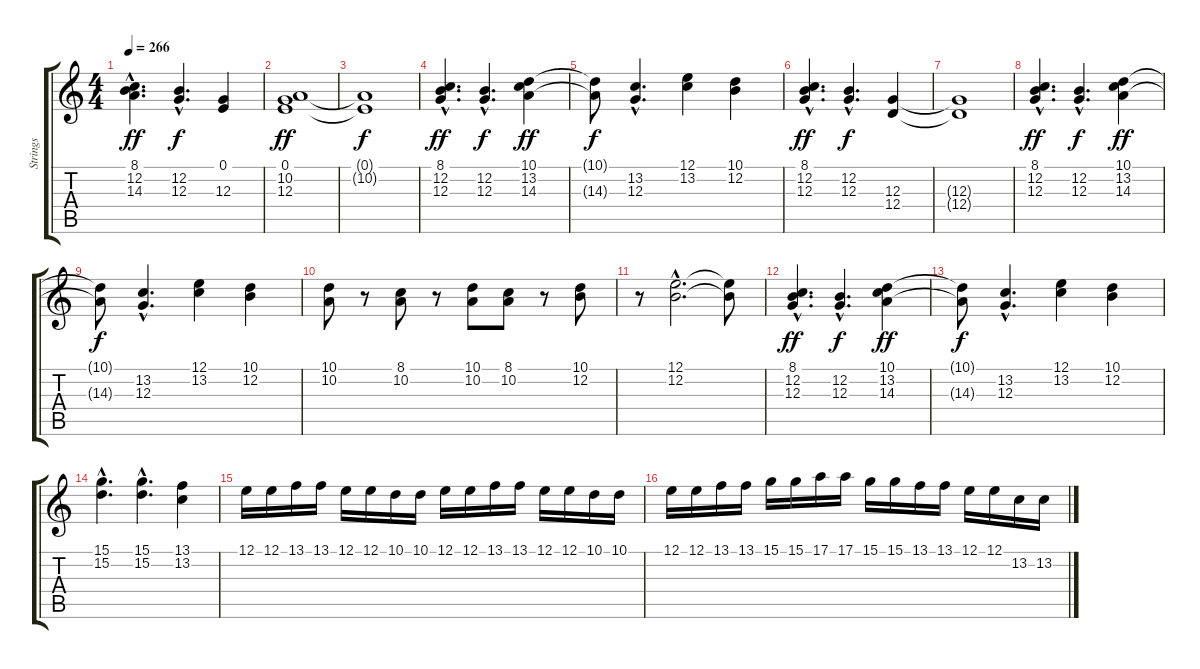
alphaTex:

\track ("Strings" "Strings") {instrument stringensemble1}
\staff {score tabs}
\tuning (E4 B3 G3 D3 A2 E2) {hide}
\ts (4 4)
\tempo 266
\clef g2
\ks c
(8.1{hac} 12.2 14.3{hac}).4{d dy ff} (12.2{hac} 12.3{hac}).4{d dy f} (0.1 12.3).4 |
(0.1 10.2 12.3).1{dy ff} |
(0.1{t} 10.2{t}).1{dy f} |
(8.1{hac} 12.2 12.3{hac}).4{d dy ff} (12.2{hac} 12.3{hac}).4{d dy f} (10.1 13.2 14.3).4{dy ff} |
(10.1{t} 14.3{t}).8{dy f} (13.2{hac} 12.3{hac}).4{d} (12.1 13.2).4 (10.1 12.2).4 |
(8.1{hac} 12.2 12.3{hac}).4{d dy ff} (12.2{hac} 12.3{hac}).4{d dy f} (12.3 12.4).4 |
(12.3{t} 12.4{t}).1 |
(8.1{hac} 12.2 12.3{hac}).4{d dy ff} (12.2{hac} 12.3{hac}).4{d dy f} (10.1 13.2 14.3).4{dy ff} |
(10.1{t} 14.3{t}).8{dy f} (13.2{hac} 12.3{hac}).4{d} (12.1 13.2).4 (10.1 12.2).4 |
(10.1 10.2).8 r.8 (8.1 10.2).8 r.8 (10.1 10.2).8 (8.1 10.2).8 r.8 (10.1 12.2).8 |
r.8 (12.1{hac} 12.2{hac}).2{d} (12.1{t} 12.2{t}).8 |
(8.1{hac} 12.2 12.3{hac}).4{d dy ff} (12.2{hac} 12.3{hac}).4{d dy f} (10.1 13.2 14.3).4{dy ff} |
(10.1{t} 14.3{t}).8{dy f} (13.2{hac} 12.3{hac}).4{d} (12.1 13.2).4 (10.1 12.2).4 |
(15.1{hac} 15.2{hac}).4{d} (15.1{hac} 15.2{hac}).4{d} (13.1 13.2).4 |
12.1.16 12.1.16 13.1.16 13.1.16 12.1.16 12.1.16 10.1.16 10.1.16 12.1.16 12.1.16 13.1.16 13.1.16 12.1.16 12.1.16 10.1.16 10.1.16 |
12.1.16 12.1.16 13.1.16 13.1.16 15.1.16 15.1.16 17.1.16 17.1.16 15.1.16 15.1.16 13.1.16 13.1.16 12.1.16 12.1.16 13.2.16 13.2.16
